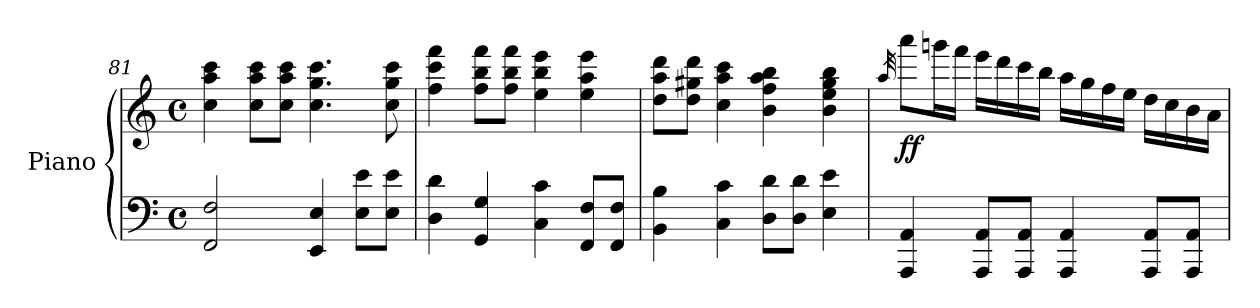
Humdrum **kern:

**kern	**kern	**dynam
*part1	*part1	*part1
*staff2	*staff1	*staff1/2
*I"Piano	*	*
*I'Pno.	*	*
*clefF4	*clefG2	*
*k[]	*k[]	*
*M4/4	*M4/4	*
*met(c)	*met(c)	*
=81	=81	=81
2FF/ 2F/	4cc\ 4aa\ 4ccc\	.
.	8cc\ 8aa\ 8ccc\L	.
.	8cc\ 8aa\ 8ccc\J	.
4EE/ 4E/	4.cc\ 4.gg\ 4.ccc\	.
8E\ 8e\L	.	.
8E\ 8e\J	8cc\ 8gg\ 8ccc\	.
=82	=82	=82
4D\ 4d\	4ff\ 4ccc\ 4fff\	.
4GG/ 4G/	8ff\ 8bb\ 8fff\L	.
.	8ff\ 8bb\ 8fff\J	.
4C\ 4c\	4ee\ 4bb\ 4eee\	.
8FF/ 8F/L	4ee\ 4aa\ 4eee\	.
8FF/ 8F/J	.	.
!!LO:LB:g=z
=83	=83	=83
4BB\ 4B\	8dd\ 8aa\ 8ddd\L	.
.	8dd\ 8gg#X\ 8ddd\J	.
4C\ 4c\	4cc\ 4aa\ 4ccc\	.
8D\ 8d\L	4b\ 4ff\ 4aa\ 4bb\	.
8D\ 8d\J	.	.
4E\ 4e\	4b\ 4ee\ 4gg#\ 4bb\	.
=84	=84	=84
.	32qaa/	.
!	!	!LO:DY:b
4AAA/ 4AA/	8aaa\L	ff
.	16gggn\L	.
.	16fff\JJ	.
8AAA/ 8AA/L	16eee\LL	.
.	16ddd\	.
8AAA/ 8AA/J	16ccc\	.
.	16bb\JJ	.
4AAA/ 4AA/	16aa\LL	.
.	16gg\	.
.	16ff\	.
.	16ee\JJ	.
8AAA/ 8AA/L	16dd\LL	.
.	16cc\	.
8AAA/ 8AA/J	16b\	.
.	16a\JJ	.
=	=	=
*-	*-	*-
